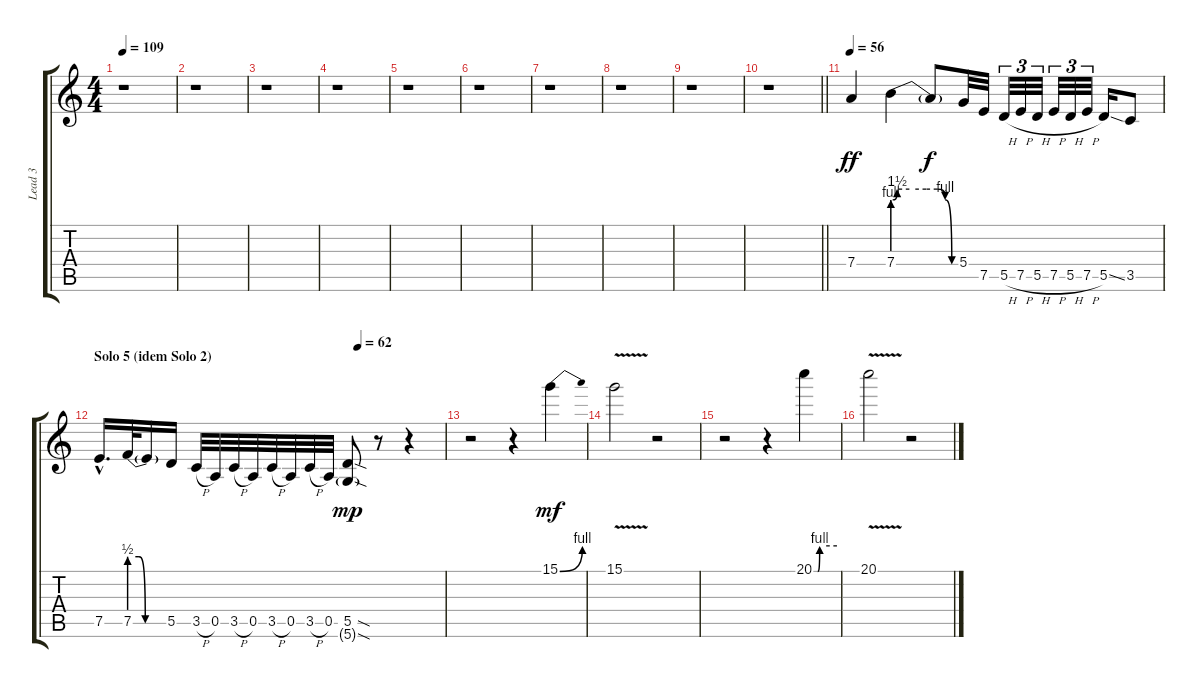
\track ("Lead 3" "Lead 3") {instrument overdrivenguitar}
\staff {score tabs}
\tuning (E4 B3 G3 D3 A2 D2) {hide}
\ts (4 4)
\tempo 109
\clef g2
\ks c
r.1{dy f} |
r.1 |
r.1 |
r.1 |
r.1 |
r.1 |
r.1 |
r.1 |
r.1 |
\barLineRight lightlight
r.1 |
\tempo 56
7.4.4{dy ff instrument distortionguitar} 7.4{be (custom 0 4 4 6 15 6 30 6 40 6 47 4 53 0 60 0)}.4 7.4{t}.8{dy f} 5.4.32 7.5.32 5.5{h}.32{tu (3 2)} 7.5{h}.32{tu (3 2)} 5.5{h}.32{tu (3 2)} 7.5{h}.32{tu (3 2)} 5.5{h}.32{tu (3 2)} 7.5{h}.32{tu (3 2)} 5.5{ss}.16 3.5.8 |
\section ("" "Solo 5 (idem Solo 2)")
\tempo (62 0.75)
7.5{hac}.16{d} 7.5{be (custom 0 2 15 2 25 0 60 0)}.32 7.5{t}.16 5.5.16 3.5{h}.32 0.5.32 3.5{h}.32 0.5.32 3.5{h}.32 0.5.32 3.5{h}.32 0.5.32 (5.5{sod} 5.6{sod g}).8{dy mp} r.8 r.4 |
r.2{instrument overdrivenguitar} r.4 15.1{be (bend 0 0 60 4)}.4{dy mf} |
15.1{v}.2 r.2 |
r.2 r.4 20.1{be (custom 0 0 10 0 15 4 60 4)}.4 |
20.1{v}.2 r.2
